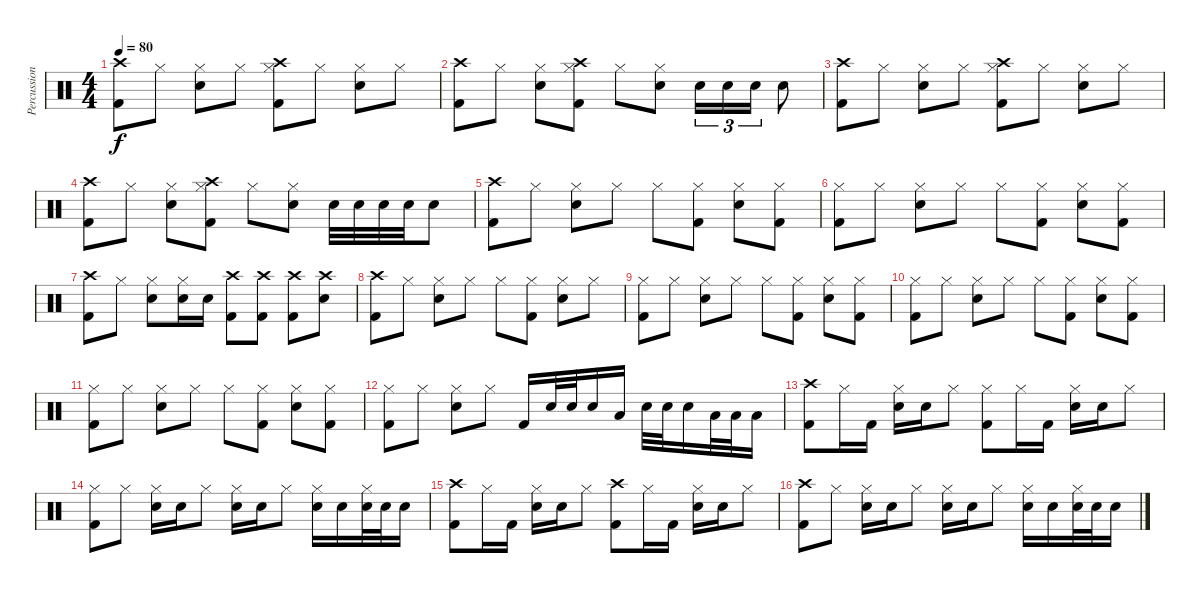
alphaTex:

\track ("Percussion" "Percussion") {instrument percussion}
\staff {score}
\articulation defaults
\ts (4 4)
\tempo 80
\clef neutral
\ks c
("Crash high (hit)" "Kick (hit) 2").8{dy f} "Hi-Hat (closed)".8 ("Hi-Hat (closed)" "Snare (hit) 2").8 "Hi-Hat (closed)".8 ("Crash high (hit)" "Hi-Hat (closed)" "Kick (hit) 2").8 "Hi-Hat (closed)".8 ("Hi-Hat (closed)" "Snare (hit) 2").8 "Hi-Hat (closed)".8 |
("Crash high (hit)" "Kick (hit) 2").8 "Hi-Hat (closed)".8 ("Hi-Hat (closed)" "Snare (hit) 2").8 ("Crash high (hit)" "Hi-Hat (closed)" "Kick (hit) 2").8 "Hi-Hat (closed)".8 ("Hi-Hat (closed)" "Snare (hit) 2").8 "Snare (hit) 2".16{tu (3 2)} "Snare (hit) 2".16{tu (3 2)} "Snare (hit) 2".16{tu (3 2)} "Snare (hit) 2".8 |
("Crash high (hit)" "Kick (hit) 2").8 "Hi-Hat (closed)".8 ("Hi-Hat (closed)" "Snare (hit) 2").8 "Hi-Hat (closed)".8 ("Crash high (hit)" "Hi-Hat (closed)" "Kick (hit) 2").8 "Hi-Hat (closed)".8 ("Hi-Hat (closed)" "Snare (hit) 2").8 "Hi-Hat (closed)".8 |
("Crash high (hit)" "Kick (hit) 2").8 "Hi-Hat (closed)".8 ("Hi-Hat (closed)" "Snare (hit) 2").8 ("Crash high (hit)" "Hi-Hat (closed)" "Kick (hit) 2").8 "Hi-Hat (closed)".8 ("Hi-Hat (closed)" "Snare (hit) 2").8 "Snare (hit) 2".32 "Snare (hit) 2".32 "Snare (hit) 2".32 "Snare (hit) 2".32 "Snare (hit) 2".8 |
("Crash high (hit)" "Kick (hit) 2").8 "Hi-Hat (closed)".8 ("Hi-Hat (closed)" "Snare (hit) 2").8 "Hi-Hat (closed)".8 "Hi-Hat (closed)".8 ("Hi-Hat (closed)" "Kick (hit) 2").8 ("Hi-Hat (closed)" "Snare (hit) 2").8 ("Hi-Hat (closed)" "Kick (hit) 2").8 |
("Hi-Hat (closed)" "Kick (hit) 2").8 "Hi-Hat (closed)".8 ("Hi-Hat (closed)" "Snare (hit) 2").8 "Hi-Hat (closed)".8 "Hi-Hat (closed)".8 ("Hi-Hat (closed)" "Kick (hit) 2").8 ("Hi-Hat (closed)" "Snare (hit) 2").8 ("Hi-Hat (closed)" "Kick (hit) 2").8 |
("Crash high (hit)" "Kick (hit) 2").8 "Hi-Hat (closed)".8 ("Hi-Hat (closed)" "Snare (hit) 2").8 ("Hi-Hat (closed)" "Snare (hit) 2").16 "Snare (hit) 2".16 ("Crash high (hit)" "Kick (hit) 2").8 ("Crash high (hit)" "Kick (hit) 2").8 ("Crash high (hit)" "Kick (hit) 2").8 ("Crash high (hit)" "Snare (hit) 2").8 |
("Crash high (hit)" "Kick (hit) 2").8 "Hi-Hat (closed)".8 ("Hi-Hat (closed)" "Snare (hit) 2").8 "Hi-Hat (closed)".8 "Hi-Hat (closed)".8 ("Hi-Hat (closed)" "Kick (hit) 2").8 ("Hi-Hat (closed)" "Snare (hit) 2").8 "Hi-Hat (closed)".8 |
("Hi-Hat (closed)" "Kick (hit) 2").8 "Hi-Hat (closed)".8 ("Hi-Hat (closed)" "Snare (hit) 2").8 "Hi-Hat (closed)".8 "Hi-Hat (closed)".8 ("Hi-Hat (closed)" "Kick (hit) 2").8 ("Hi-Hat (closed)" "Snare (hit) 2").8 ("Hi-Hat (closed)" "Kick (hit) 2").8 |
("Hi-Hat (closed)" "Kick (hit) 2").8 "Hi-Hat (closed)".8 ("Hi-Hat (closed)" "Snare (hit) 2").8 "Hi-Hat (closed)".8 "Hi-Hat (closed)".8 ("Hi-Hat (closed)" "Kick (hit) 2").8 ("Hi-Hat (closed)" "Snare (hit) 2").8 ("Hi-Hat (closed)" "Kick (hit) 2").8 |
("Hi-Hat (closed)" "Kick (hit) 2").8 "Hi-Hat (closed)".8 ("Hi-Hat (closed)" "Snare (hit) 2").8 "Hi-Hat (closed)".8 "Hi-Hat (closed)".8 ("Hi-Hat (closed)" "Kick (hit) 2").8 ("Hi-Hat (closed)" "Snare (hit) 2").8 ("Hi-Hat (closed)" "Kick (hit) 2").8 |
("Hi-Hat (closed)" "Kick (hit) 2").8 "Hi-Hat (closed)".8 ("Hi-Hat (closed)" "Snare (hit) 2").8 "Hi-Hat (closed)".8 "Kick (hit) 2".16 "Snare (hit) 2".32 "Snare (hit) 2".32 "Snare (hit) 2".16 "Low Floor Tom (hit)".16 "Snare (hit) 2".32 "Snare (hit) 2".32 "Snare (hit) 2".16 "Low Floor Tom (hit)".32 "Low Floor Tom (hit)".32 "Low Floor Tom (hit)".16 |
("Crash high (hit)" "Kick (hit) 2").8 "Hi-Hat (closed)".16 "Kick (hit) 2".16 ("Hi-Hat (closed)" "Snare (hit) 2").16 "Snare (hit) 2".16 "Hi-Hat (closed)".8 ("Hi-Hat (closed)" "Kick (hit) 2").8 "Hi-Hat (closed)".16 "Kick (hit) 2".16 ("Hi-Hat (closed)" "Snare (hit) 2").16 "Snare (hit) 2".16 "Hi-Hat (closed)".8 |
("Hi-Hat (closed)" "Kick (hit) 2").8 "Hi-Hat (closed)".8 ("Hi-Hat (closed)" "Snare (hit) 2").16 "Snare (hit) 2".16 "Hi-Hat (closed)".8 ("Hi-Hat (closed)" "Snare (hit) 2").16 "Snare (hit) 2".16 "Hi-Hat (closed)".8 ("Hi-Hat (closed)" "Snare (hit) 2").16 "Snare (hit) 2".16 ("Hi-Hat (closed)" "Snare (hit) 2").32 "Snare (hit) 2".32 "Snare (hit) 2".16 |
("Crash high (hit)" "Kick (hit) 2").8 "Hi-Hat (closed)".16 "Kick (hit) 2".16 ("Hi-Hat (closed)" "Snare (hit) 2").16 "Snare (hit) 2".16 "Hi-Hat (closed)".8 ("Crash high (hit)" "Kick (hit) 2").8 "Hi-Hat (closed)".16 "Kick (hit) 2".16 ("Hi-Hat (closed)" "Snare (hit) 2").16 "Snare (hit) 2".16 "Hi-Hat (closed)".8 |
("Crash high (hit)" "Kick (hit) 2").8 "Hi-Hat (closed)".8 ("Hi-Hat (closed)" "Snare (hit) 2").16 "Snare (hit) 2".16 "Hi-Hat (closed)".8 ("Hi-Hat (closed)" "Snare (hit) 2").16 "Snare (hit) 2".16 "Hi-Hat (closed)".8 ("Hi-Hat (closed)" "Snare (hit) 2").16 "Snare (hit) 2".16 ("Hi-Hat (closed)" "Snare (hit) 2").32 "Snare (hit) 2".32 "Snare (hit) 2".16
